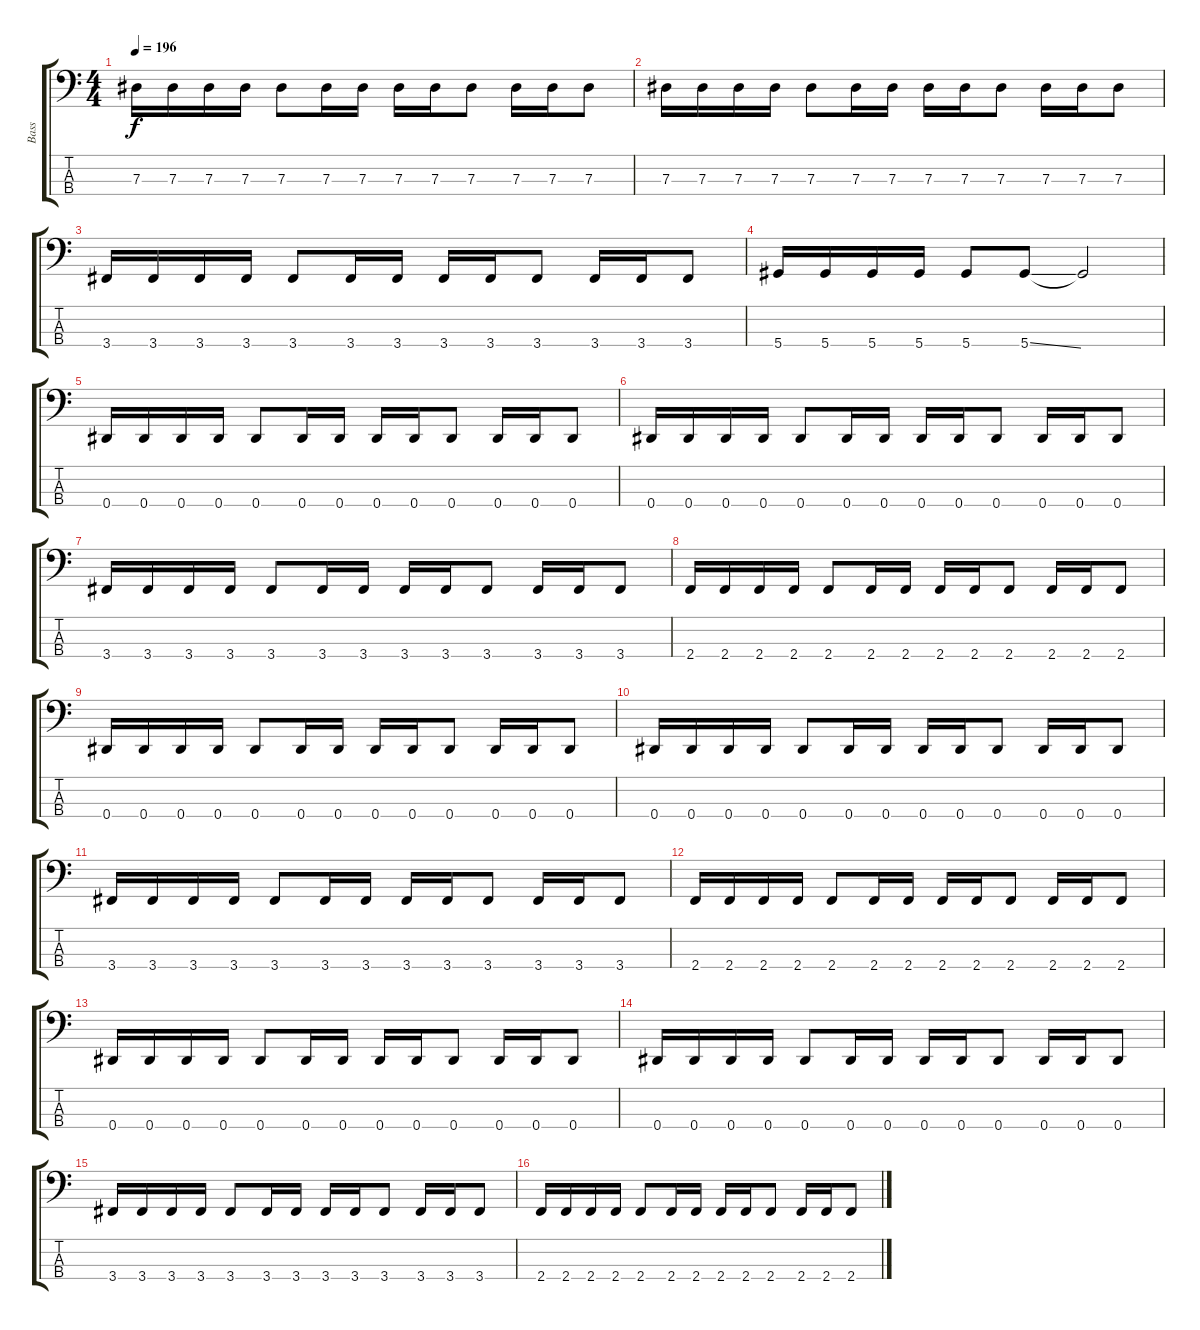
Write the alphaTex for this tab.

\track ("Bass" "Bass") {instrument electricbasspick}
\staff {score tabs}
\tuning (Gb2 Db2 Ab1 Eb1) {hide}
\ts (4 4)
\tempo 196
\clef f4
\ks c
7.3.16{dy f} 7.3.16 7.3.16 7.3.16 7.3.8 7.3.16 7.3.16 7.3.16 7.3.16 7.3.8 7.3.16 7.3.16 7.3.8 |
7.3.16 7.3.16 7.3.16 7.3.16 7.3.8 7.3.16 7.3.16 7.3.16 7.3.16 7.3.8 7.3.16 7.3.16 7.3.8 |
3.4.16 3.4.16 3.4.16 3.4.16 3.4.8 3.4.16 3.4.16 3.4.16 3.4.16 3.4.8 3.4.16 3.4.16 3.4.8 |
5.4.16 5.4.16 5.4.16 5.4.16 5.4.8 5.4{ss}.8 5.4{t}.2 |
0.4.16 0.4.16 0.4.16 0.4.16 0.4.8 0.4.16 0.4.16 0.4.16 0.4.16 0.4.8 0.4.16 0.4.16 0.4.8 |
0.4.16 0.4.16 0.4.16 0.4.16 0.4.8 0.4.16 0.4.16 0.4.16 0.4.16 0.4.8 0.4.16 0.4.16 0.4.8 |
3.4.16 3.4.16 3.4.16 3.4.16 3.4.8 3.4.16 3.4.16 3.4.16 3.4.16 3.4.8 3.4.16 3.4.16 3.4.8 |
2.4.16 2.4.16 2.4.16 2.4.16 2.4.8 2.4.16 2.4.16 2.4.16 2.4.16 2.4.8 2.4.16 2.4.16 2.4.8 |
0.4.16 0.4.16 0.4.16 0.4.16 0.4.8 0.4.16 0.4.16 0.4.16 0.4.16 0.4.8 0.4.16 0.4.16 0.4.8 |
0.4.16 0.4.16 0.4.16 0.4.16 0.4.8 0.4.16 0.4.16 0.4.16 0.4.16 0.4.8 0.4.16 0.4.16 0.4.8 |
3.4.16 3.4.16 3.4.16 3.4.16 3.4.8 3.4.16 3.4.16 3.4.16 3.4.16 3.4.8 3.4.16 3.4.16 3.4.8 |
2.4.16 2.4.16 2.4.16 2.4.16 2.4.8 2.4.16 2.4.16 2.4.16 2.4.16 2.4.8 2.4.16 2.4.16 2.4.8 |
0.4.16 0.4.16 0.4.16 0.4.16 0.4.8 0.4.16 0.4.16 0.4.16 0.4.16 0.4.8 0.4.16 0.4.16 0.4.8 |
0.4.16 0.4.16 0.4.16 0.4.16 0.4.8 0.4.16 0.4.16 0.4.16 0.4.16 0.4.8 0.4.16 0.4.16 0.4.8 |
3.4.16 3.4.16 3.4.16 3.4.16 3.4.8 3.4.16 3.4.16 3.4.16 3.4.16 3.4.8 3.4.16 3.4.16 3.4.8 |
2.4.16 2.4.16 2.4.16 2.4.16 2.4.8 2.4.16 2.4.16 2.4.16 2.4.16 2.4.8 2.4.16 2.4.16 2.4.8
